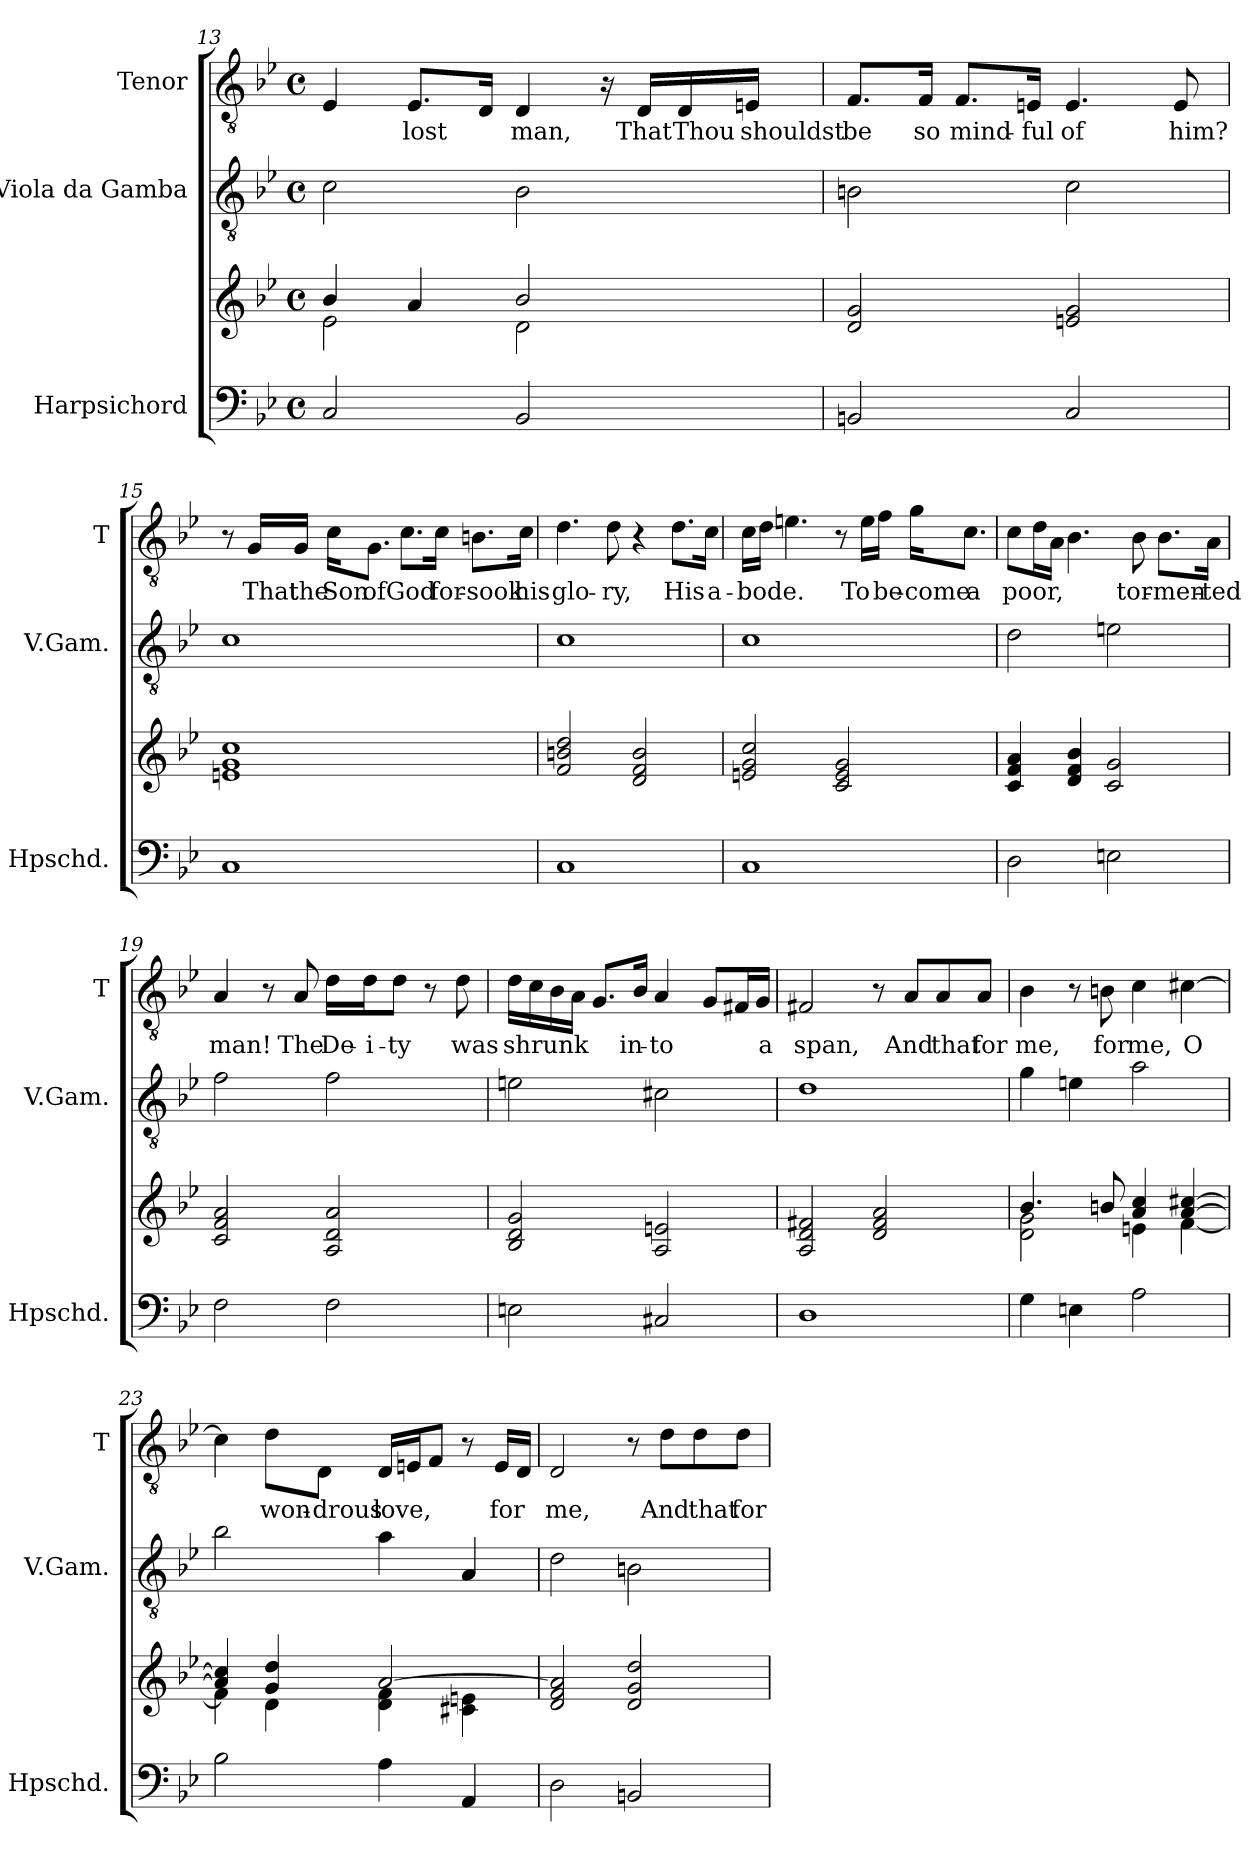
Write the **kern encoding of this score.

**kern	**kern	**kern	**kern	**text
*part3	*part3	*part2	*part1	*part1
*staff4	*staff3	*staff2	*staff1	*staff1
*I"Harpsichord	*	*I"Viola da Gamba	*I"Tenor	*
*I'Hpschd.	*	*I'V.Gam.	*I'T	*
*clefF4	*clefG2	*clefGv2	*clefGv2	*
*	*	*ITrd7c12	*	*
*k[b-e-]	*k[b-e-]	*k[b-e-]	*k[b-e-]	*
*B-:	*B-:	*B-:	*B-:	*
*M4/4	*M4/4	*M4/4	*M4/4	*
*met(c)	*met(c)	*met(c)	*met(c)	*
=13	=13	=13	=13	=13
*	*^	*	*	*
2C/	4b-/	2e-\	2C\	4E-/	.
!	!	!	!	!	!LO:LY:b
.	4a/	.	.	8.E-/L	lost
.	.	.	.	16D/Jk	.
!	!	!	!	!	!LO:LY:b
2BB-/	2b-/	2d\	2BB-\	4D/	man,
.	.	.	.	16r	.
!	!	!	!	!	!LO:LY:b
.	.	.	.	16D/LL	That
!	!	!	!	!	!LO:LY:b
.	.	.	.	16D/	Thou
!	!	!	!	!	!LO:LY:b
.	.	.	.	16En/JJ	shouldst
*	*v	*v	*	*	*
=14	=14	=14	=14	=14
!	!	!	!	!LO:LY:b
2BBn/	2d/ 2g/	2BBn\	8.F/L	be
!	!	!	!	!LO:LY:b
.	.	.	16F/Jk	so
!	!	!	!	!LO:LY:b
.	.	.	8.F/L	mind-
!	!	!	!	!LO:LY:b
.	.	.	16En/Jk	-ful
!	!	!	!	!LO:LY:b
2C/	2en/ 2g/	2C\	4.E/	of
!	!	!	!	!LO:LY:b
.	.	.	8E/	him?
!!LO:LB:g=z
=15	=15	=15	=15	=15
1C	1en 1g 1cc	1C	8r	.
!	!	!	!	!LO:LY:b
.	.	.	16G/LL	That
!	!	!	!	!LO:LY:b
.	.	.	16G/JJ	the
!	!	!	!	!LO:LY:b
.	.	.	16c\KL	Son
!	!	!	!	!LO:LY:b
.	.	.	8.G\J	of
!	!	!	!	!LO:LY:b
.	.	.	8.c\L	God
!	!	!	!	!LO:LY:b
.	.	.	16c\Jk	for-
!	!	!	!	!LO:LY:b
.	.	.	8.Bn\L	-sook
!	!	!	!	!LO:LY:b
.	.	.	16c\Jk	his
=16	=16	=16	=16	=16
!	!	!	!	!LO:LY:b
1C	2f/ 2bn/ 2dd/	1C	4.d\	glo-
!	!	!	!	!LO:LY:b
.	.	.	8d\	-ry,
.	2d/ 2f/ 2b/	.	4r	.
!	!	!	!	!LO:LY:b
.	.	.	8.d\L	His
!	!	!	!	!LO:LY:b
.	.	.	16c\Jk	a-
=17	=17	=17	=17	=17
!	!	!	!	!LO:LY:b
1C	2en/ 2g/ 2cc/	1C	16c\LL	-bode.
.	.	.	16d\JJ	.
.	.	.	4.en\	.
.	2c/ 2e/ 2g/	.	8r	.
!	!	!	!	!LO:LY:b
.	.	.	16e\LL	To
!	!	!	!	!LO:LY:b
.	.	.	16f\JJ	be-
!	!	!	!	!LO:LY:b
.	.	.	16g\KL	-come
!	!	!	!	!LO:LY:b
.	.	.	8.c\J	a
!!LO:LB:g=z
=18	=18	=18	=18	=18
!	!	!	!	!LO:LY:b
2D\	4c/ 4f/ 4a/	2D\	8c\L	poor,
.	.	.	16d\L	.
.	.	.	16A\JJ	.
.	4d/ 4f/ 4b-/	.	4.B-\	.
2En\	2c/ 2g/	2En\	.	.
!	!	!	!	!LO:LY:b
.	.	.	8B-\	tor-
!	!	!	!	!LO:LY:b
.	.	.	8.B-\L	-men-
!	!	!	!	!LO:LY:b
.	.	.	16A\Jk	-ted
!!LO:PB:g=z
=19	=19	=19	=19	=19
!	!	!	!	!LO:LY:b
2F\	2c/ 2f/ 2a/	2F\	4A/	man!
.	.	.	8r	.
!	!	!	!	!LO:LY:b
.	.	.	8A/	The
!	!	!	!	!LO:LY:b
2F\	2A/ 2d/ 2a/	2F\	16d\LL	De-
!	!	!	!	!LO:LY:b
.	.	.	16d\J	-i-
!	!	!	!	!LO:LY:b
.	.	.	8d\J	-ty
.	.	.	8r	.
!	!	!	!	!LO:LY:b
.	.	.	8d\	was
=20	=20	=20	=20	=20
!	!	!	!	!LO:LY:b
2En\	2B-/ 2d/ 2g/	2En\	16d\LL	shrunk
.	.	.	16c\	.
.	.	.	16B-\	.
.	.	.	16A\JJ	.
.	.	.	8.G/L	.
!	!	!	!	!LO:LY:b
.	.	.	16B-/Jk	in-
!	!	!	!	!LO:LY:b
2C#X/	2A/ 2en/	2C#X\	4A/	-to
.	.	.	8G/L	.
.	.	.	16F#X/L	.
!	!	!	!	!LO:LY:b
.	.	.	16G/JJ	a
=21	=21	=21	=21	=21
!	!	!	!	!LO:LY:b
1D	2A/ 2d/ 2f#X/	1D	2F#X/	span,
.	2d/ 2f#/ 2a/	.	8r	.
!	!	!	!	!LO:LY:b
.	.	.	8A/L	And
!	!	!	!	!LO:LY:b
.	.	.	8A/	that
!	!	!	!	!LO:LY:b
.	.	.	8A/J	for
=22	=22	=22	=22	=22
*	*^	*	*	*
!	!	!	!	!	!LO:LY:b
4G\	4.b-/	2d\ 2g\	4G\	4B-\	me,
4En\	.	.	4En\	8r	.
!	!	!	!	!	!LO:LY:b
.	8bn/	.	.	8Bn\	for
!	!	!	!	!	!LO:LY:b
2A\	4a/ 4cc/	4en\	2A\	4c\	me,
!	!	!	!	!	!LO:LY:b
.	[4a/ [4cc#X/	[4f\	.	[4c#X\	O
!!LO:PB:g=z
=23	=23	=23	=23	=23	=23
2B-\	4a/] 4cc#/]	4f\]	2B-\	4c#\]	.
!	!	!	!	!	!LO:LY:b
.	4g/ 4dd/	4d\	.	8d\L	won-
!	!	!	!	!	!LO:LY:b
.	.	.	.	8D\J	-drous
!	!	!	!	!	!LO:LY:b
4A\	[2a/	4d\ 4f\	4A\	16D/LL	love,
.	.	.	.	16En/J	.
.	.	.	.	8F/J	.
4AA/	.	4c#X\ 4en\	4AA/	8r	.
!	!	!	!	!	!LO:LY:b
.	.	.	.	16E/LL	for
.	.	.	.	16D/JJ	.
*	*v	*v	*	*	*
=24	=24	=24	=24	=24
!	!	!	!	!LO:LY:b
2D\	2d/ 2f/ 2a/]	2D\	2D/	me,
2BBn/	2d/ 2g/ 2dd/	2BBn\	8r	.
!	!	!	!	!LO:LY:b
.	.	.	8d\L	And
!	!	!	!	!LO:LY:b
.	.	.	8d\	that
!	!	!	!	!LO:LY:b
.	.	.	8d\J	for
=	=	=	=	=
*-	*-	*-	*-	*-
